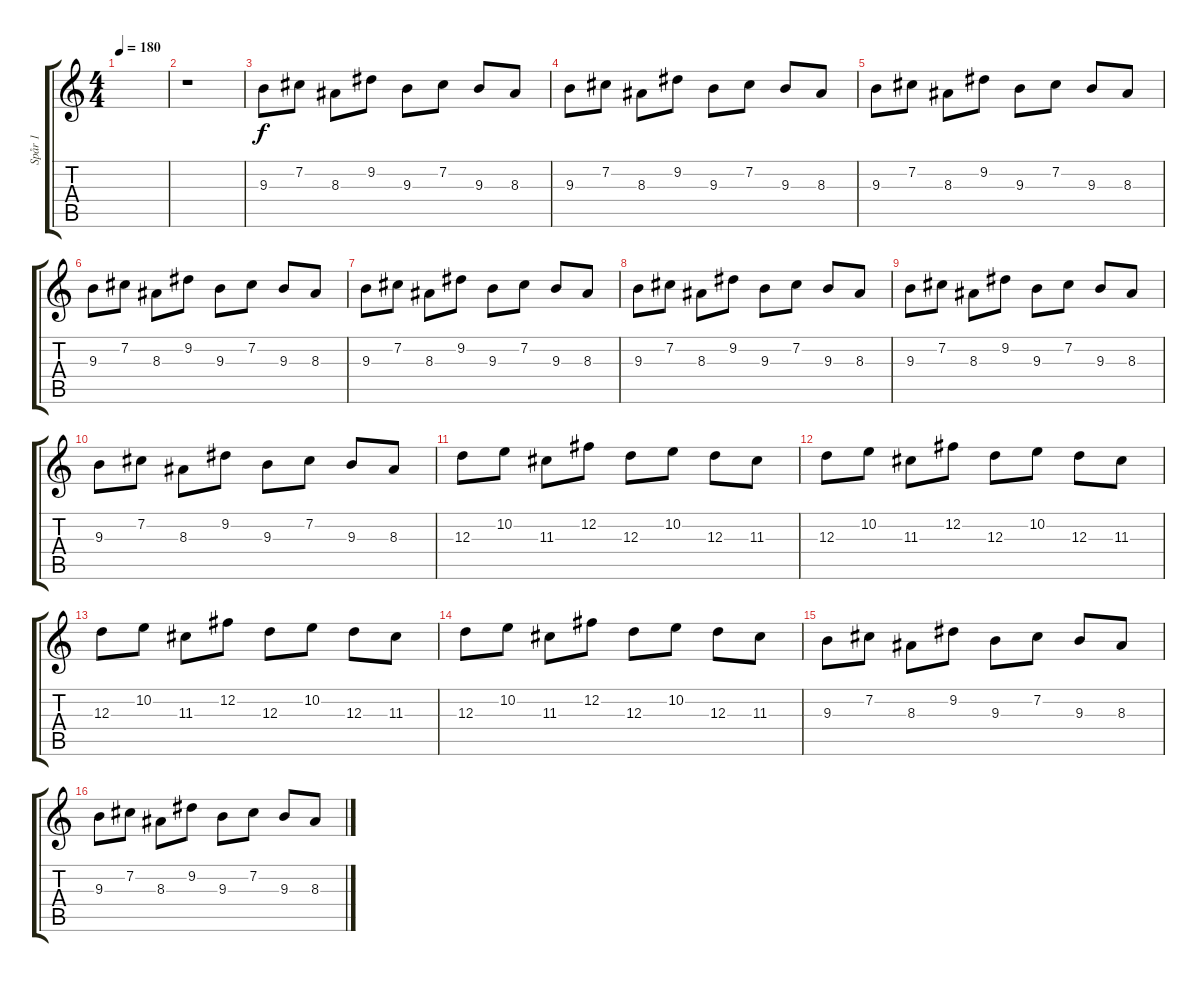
\track ("Spår 1" "Spår 1") {instrument overdrivenguitar}
\staff {score tabs}
\tuning (B3 Gb3 D3 A2 E2 B1) {hide}
\ts (4 4)
\tempo 180
\clef g2
\ks c
|
r.1{volume 0} |
9.3.8{volume 9} 7.2.8 8.3.8 9.2.8 9.3.8 7.2.8 9.3.8 8.3.8 |
9.3.8 7.2.8 8.3.8 9.2.8 9.3.8 7.2.8 9.3.8 8.3.8 |
9.3.8 7.2.8 8.3.8 9.2.8 9.3.8 7.2.8 9.3.8 8.3.8 |
9.3.8 7.2.8 8.3.8 9.2.8 9.3.8 7.2.8 9.3.8 8.3.8 |
9.3.8 7.2.8 8.3.8 9.2.8 9.3.8 7.2.8 9.3.8 8.3.8 |
9.3.8 7.2.8 8.3.8 9.2.8 9.3.8 7.2.8 9.3.8 8.3.8 |
9.3.8 7.2.8 8.3.8 9.2.8 9.3.8 7.2.8 9.3.8 8.3.8 |
9.3.8 7.2.8 8.3.8 9.2.8 9.3.8 7.2.8 9.3.8 8.3.8 |
12.3.8 10.2.8 11.3.8 12.2.8 12.3.8 10.2.8 12.3.8 11.3.8 |
12.3.8 10.2.8 11.3.8 12.2.8 12.3.8 10.2.8 12.3.8 11.3.8 |
12.3.8 10.2.8 11.3.8 12.2.8 12.3.8 10.2.8 12.3.8 11.3.8 |
12.3.8 10.2.8 11.3.8 12.2.8 12.3.8 10.2.8 12.3.8 11.3.8 |
9.3.8 7.2.8 8.3.8 9.2.8 9.3.8 7.2.8 9.3.8 8.3.8 |
9.3.8 7.2.8 8.3.8 9.2.8 9.3.8 7.2.8 9.3.8 8.3.8
